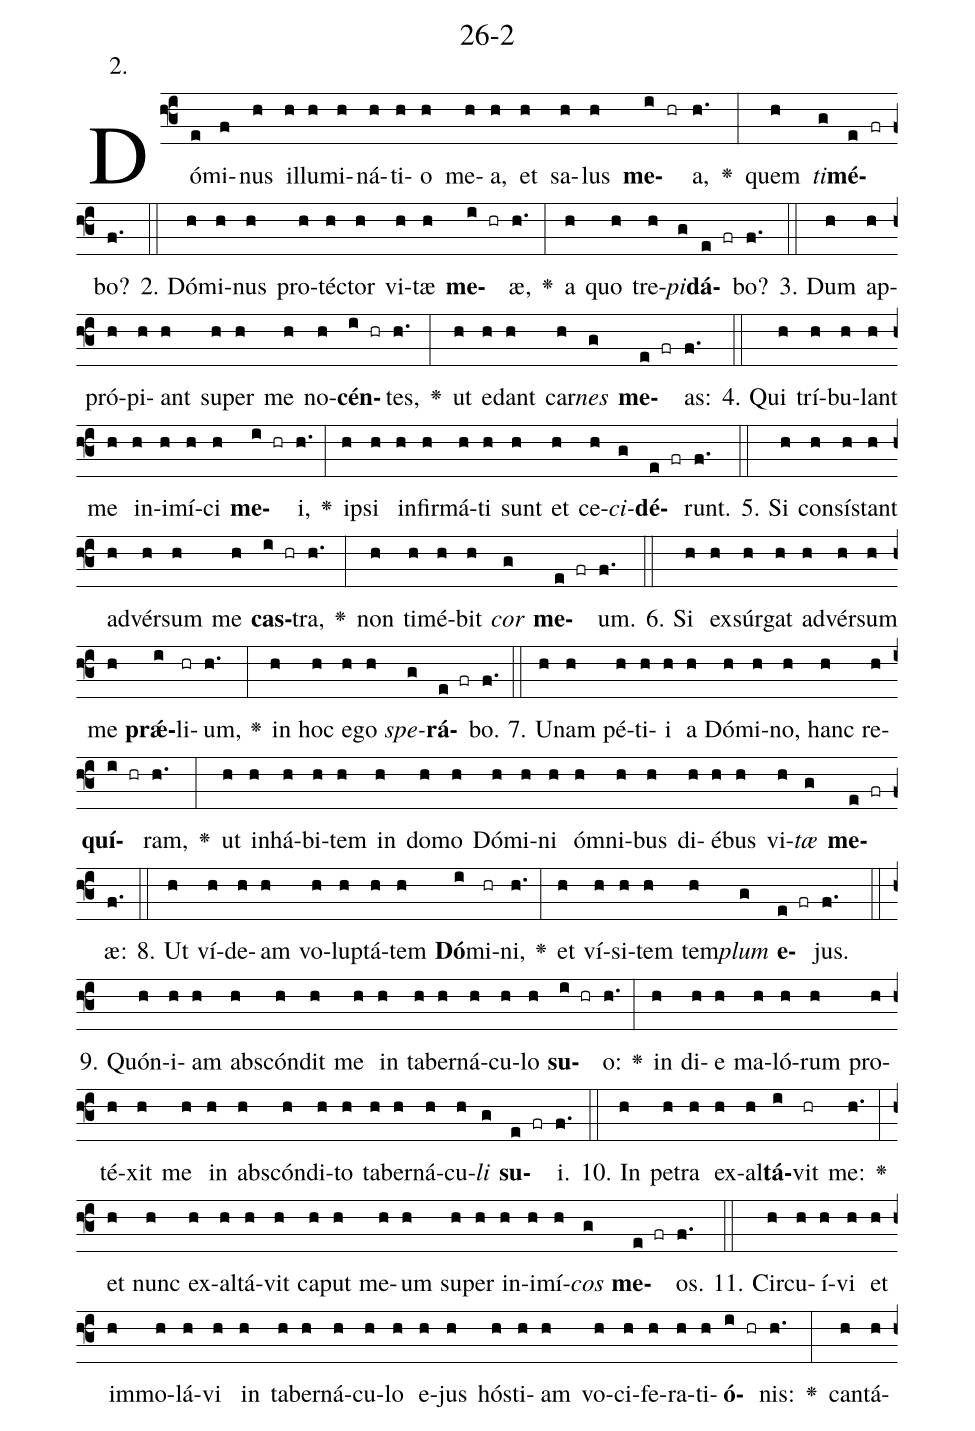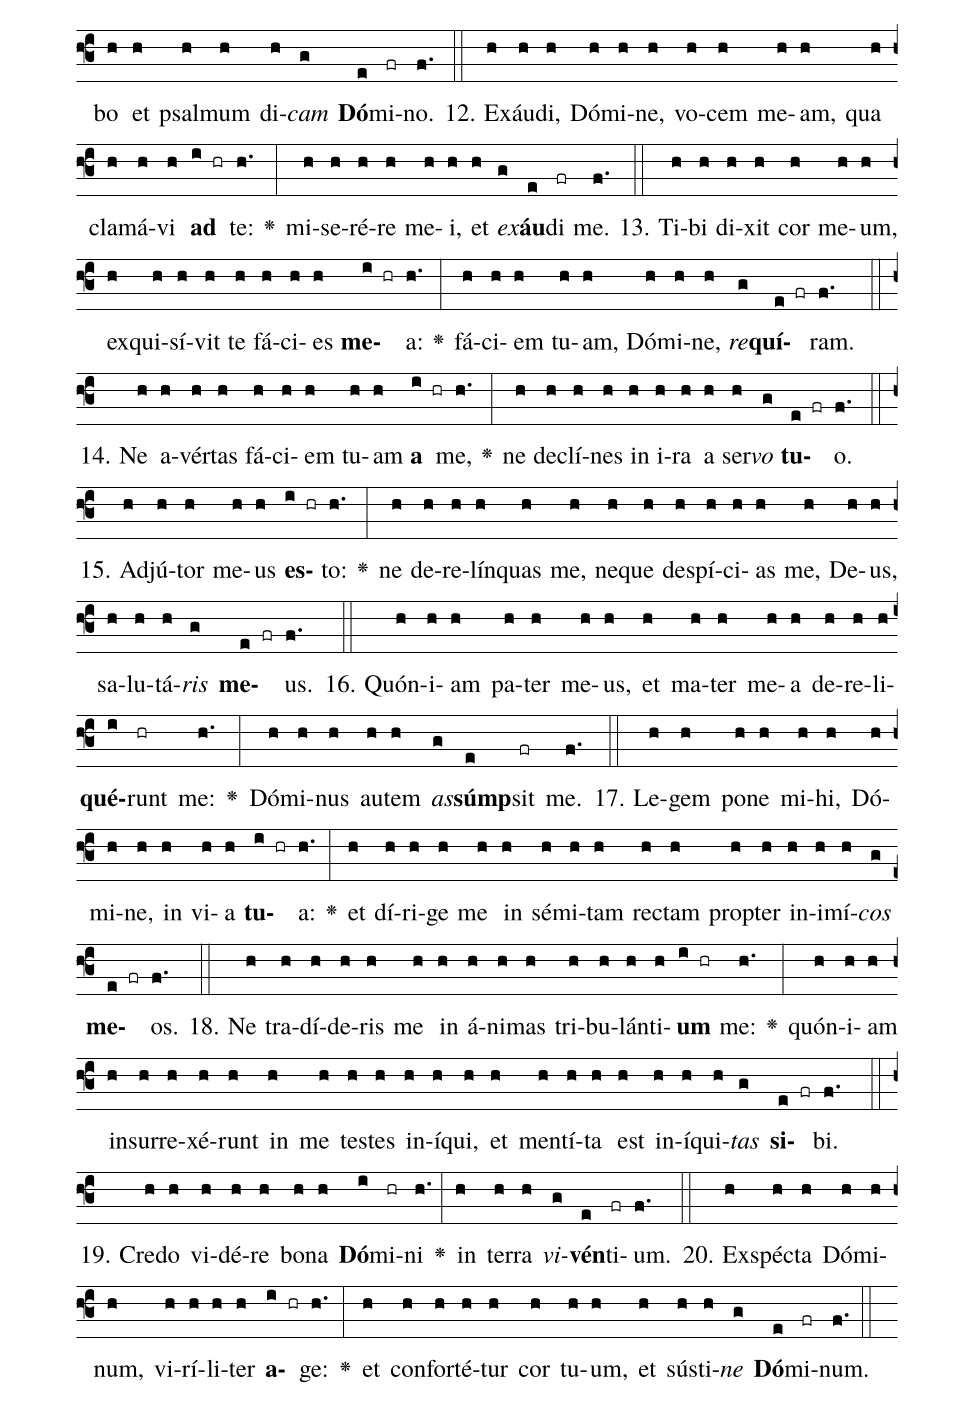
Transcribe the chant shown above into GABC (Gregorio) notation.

name: 26-2;
annotation: 2.;
%%
(f3)Dó(e)mi(f)nus(h) il(h)lu(h)mi(h)ná(h)ti(h)o(h) me(h)a,(h) et(h) sa(h)lus(h) <b>me</b>(i hr)a,(h.) <v>\greheightstar</v>(:) quem(h) <i>ti</i>(g)<b>mé</b>(e fr)bo?(f.) (::)
2. Dó(h)mi(h)nus(h) pro(h)téc(h)tor(h) vi(h)tæ(h) <b>me</b>(i hr)æ,(h.) <v>\greheightstar</v>(:) a(h) quo(h) tre(h)<i>pi</i>(g)<b>dá</b>(e fr)bo?(f.) (::)
3. Dum(h) ap(h)pró(h)pi(h)ant(h) su(h)per(h) me(h) no(h)<b>cén</b>(i hr)tes,(h.) <v>\greheightstar</v>(:) ut(h) e(h)dant(h) car(h)<i>nes</i>(g) <b>me</b>(e fr)as:(f.) (::)
4. Qui(h) trí(h)bu(h)lant(h) me(h) in(h)i(h)mí(h)ci(h) <b>me</b>(i hr)i,(h.) <v>\greheightstar</v>(:) ip(h)si(h) in(h)fir(h)má(h)ti(h) sunt(h) et(h) ce(h)<i>ci</i>(g)<b>dé</b>(e fr)runt.(f.) (::)
5. Si(h) con(h)sís(h)tant(h) ad(h)vér(h)sum(h) me(h) <b>cas</b>(i hr)tra,(h.) <v>\greheightstar</v>(:) non(h) ti(h)mé(h)bit(h) <i>cor</i>(g) <b>me</b>(e fr)um.(f.) (::)
6. Si(h) ex(h)súr(h)gat(h) ad(h)vér(h)sum(h) me(h) <b>prǽ</b>(i)li(hr)um,(h.) <v>\greheightstar</v>(:) in(h) hoc(h) e(h)go(h) <i>spe</i>(g)<b>rá</b>(e fr)bo.(f.) (::)
7. U(h)nam(h) pé(h)ti(h)i(h) a(h) Dó(h)mi(h)no,(h) hanc(h) re(h)<b>quí</b>(i hr)ram,(h.) <v>\greheightstar</v>(:) ut(h) in(h)há(h)bi(h)tem(h) in(h) do(h)mo(h) Dó(h)mi(h)ni(h) óm(h)ni(h)bus(h) di(h)é(h)bus(h) vi(h)<i>tæ</i>(g) <b>me</b>(e fr)æ:(f.) (::)
8. Ut(h) ví(h)de(h)am(h) vo(h)lup(h)tá(h)tem(h) <b>Dó</b>(i)mi(hr)ni,(h.) <v>\greheightstar</v>(:) et(h) ví(h)si(h)tem(h) tem(h)<i>plum</i>(g) <b>e</b>(e fr)jus.(f.) (::)
9. Quón(h)i(h)am(h) abs(h)cón(h)dit(h) me(h) in(h) ta(h)ber(h)ná(h)cu(h)lo(h) <b>su</b>(i hr)o:(h.) <v>\greheightstar</v>(:) in(h) di(h)e(h) ma(h)ló(h)rum(h) pro(h)té(h)xit(h) me(h) in(h) abs(h)cón(h)di(h)to(h) ta(h)ber(h)ná(h)cu(h)<i>li</i>(g) <b>su</b>(e fr)i.(f.) (::)
10. In(h) pe(h)tra(h) ex(h)al(h)<b>tá</b>(i)vit(hr) me:(h.) <v>\greheightstar</v>(:) et(h) nunc(h) ex(h)al(h)tá(h)vit(h) ca(h)put(h) me(h)um(h) su(h)per(h) in(h)i(h)mí(h)<i>cos</i>(g) <b>me</b>(e fr)os.(f.) (::)
11. Cir(h)cu(h)í(h)vi(h) et(h) im(h)mo(h)lá(h)vi(h) in(h) ta(h)ber(h)ná(h)cu(h)lo(h) e(h)jus(h) hós(h)ti(h)am(h) vo(h)ci(h)fe(h)ra(h)ti(h)<b>ó</b>(i hr)nis:(h.) <v>\greheightstar</v>(:) can(h)tá(h)bo(h) et(h) psal(h)mum(h) di(h)<i>cam</i>(g) <b>Dó</b>(e)mi(fr)no.(f.) (::)
12. Ex(h)áu(h)di,(h) Dó(h)mi(h)ne,(h) vo(h)cem(h) me(h)am,(h) qua(h) cla(h)má(h)vi(h) <b>ad</b>(i hr) te:(h.) <v>\greheightstar</v>(:) mi(h)se(h)ré(h)re(h) me(h)i,(h) et(h) <i>ex</i>(g)<b>áu</b>(e)di(fr) me.(f.) (::)
13. Ti(h)bi(h) di(h)xit(h) cor(h) me(h)um,(h) ex(h)qui(h)sí(h)vit(h) te(h) fá(h)ci(h)es(h) <b>me</b>(i hr)a:(h.) <v>\greheightstar</v>(:) fá(h)ci(h)em(h) tu(h)am,(h) Dó(h)mi(h)ne,(h) <i>re</i>(g)<b>quí</b>(e fr)ram.(f.) (::)
14. Ne(h) a(h)vér(h)tas(h) fá(h)ci(h)em(h) tu(h)am(h) <b>a</b>(i hr) me,(h.) <v>\greheightstar</v>(:) ne(h) de(h)clí(h)nes(h) in(h) i(h)ra(h) a(h) ser(h)<i>vo</i>(g) <b>tu</b>(e fr)o.(f.) (::)
15. Ad(h)jú(h)tor(h) me(h)us(h) <b>es</b>(i hr)to:(h.) <v>\greheightstar</v>(:) ne(h) de(h)re(h)lín(h)quas(h) me,(h) ne(h)que(h) de(h)spí(h)ci(h)as(h) me,(h) De(h)us,(h) sa(h)lu(h)tá(h)<i>ris</i>(g) <b>me</b>(e fr)us.(f.) (::)
16. Quón(h)i(h)am(h) pa(h)ter(h) me(h)us,(h) et(h) ma(h)ter(h) me(h)a(h) de(h)re(h)li(h)<b>qué</b>(i)runt(hr) me:(h.) <v>\greheightstar</v>(:) Dó(h)mi(h)nus(h) au(h)tem(h) <i>as</i>(g)<b>súmp</b>(e)sit(fr) me.(f.) (::)
17. Le(h)gem(h) po(h)ne(h) mi(h)hi,(h) Dó(h)mi(h)ne,(h) in(h) vi(h)a(h) <b>tu</b>(i hr)a:(h.) <v>\greheightstar</v>(:) et(h) dí(h)ri(h)ge(h) me(h) in(h) sé(h)mi(h)tam(h) rec(h)tam(h) prop(h)ter(h) in(h)i(h)mí(h)<i>cos</i>(g) <b>me</b>(e fr)os.(f.) (::)
18. Ne(h) tra(h)dí(h)de(h)ris(h) me(h) in(h) á(h)ni(h)mas(h) tri(h)bu(h)lán(h)ti(h)<b>um</b>(i hr) me:(h.) <v>\greheightstar</v>(:) quón(h)i(h)am(h) in(h)sur(h)re(h)xé(h)runt(h) in(h) me(h) tes(h)tes(h) in(h)í(h)qui,(h) et(h) men(h)tí(h)ta(h) est(h) in(h)í(h)qui(h)<i>tas</i>(g) <b>si</b>(e fr)bi.(f.) (::)
19. Cre(h)do(h) vi(h)dé(h)re(h) bo(h)na(h) <b>Dó</b>(i)mi(hr)ni(h.) <v>\greheightstar</v>(:) in(h) ter(h)ra(h) <i>vi</i>(g)<b>vén</b>(e)ti(fr)um.(f.) (::)
20. Ex(h)spéc(h)ta(h) Dó(h)mi(h)num,(h) vi(h)rí(h)li(h)ter(h) <b>a</b>(i hr)ge:(h.) <v>\greheightstar</v>(:) et(h) con(h)for(h)té(h)tur(h) cor(h) tu(h)um,(h) et(h) sús(h)ti(h)<i>ne</i>(g) <b>Dó</b>(e)mi(fr)num.(f.) (::)
